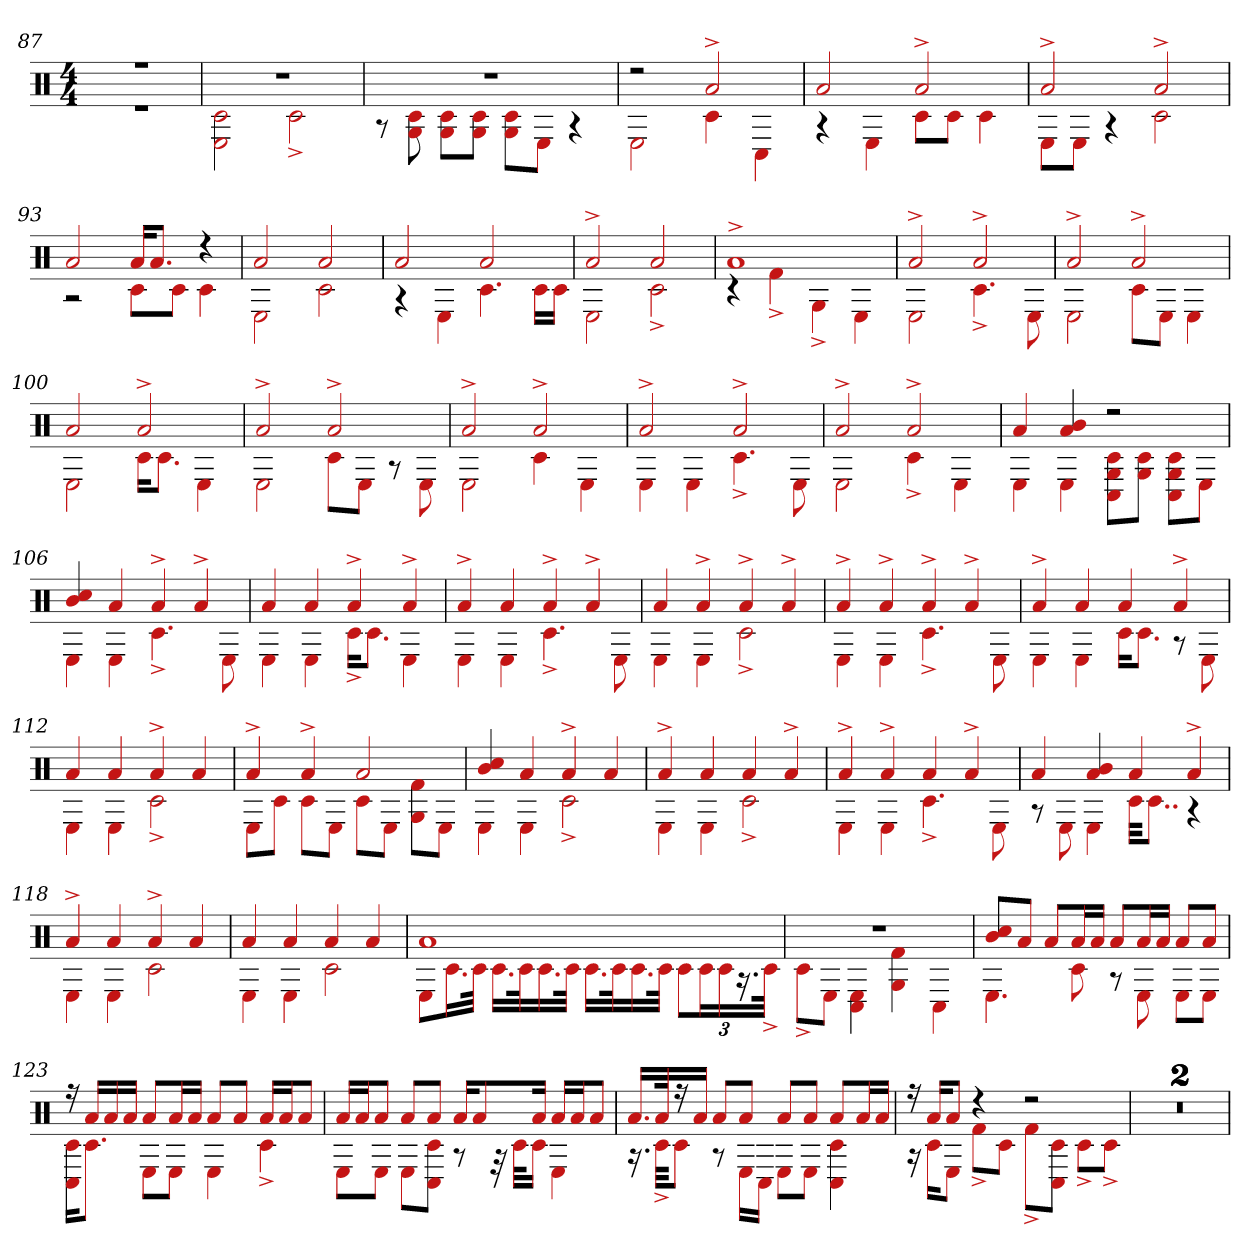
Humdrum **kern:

**kern
*part1
*staff1
*clefX
*k[]
*M4/4
=87
*^
1r	1r
=88	=88
1r	2c# 2E
.	2c#^
=89	=89
1r	8r
.	8G 8c#
.	8c# 8GL
.	8c# 8GJ
.	8G 8c#L
.	8EJ
.	4r
=90	=90
2r	2E
2a^	4c#
.	4C#
=91	=91
2a	4r
.	4E
2a^	8c#L
.	8c#J
.	4c#
=92	=92
2a^	8EL
.	8EJ
.	4r
2a^	2c#
=93	=93
2a	2r
16aKL	8c#L
8.aJ	.
.	8c#J
4r	4c#
=94	=94
2a	2E
2a	2c#
=95	=95
2a	4r
.	4E
2a	4.c#
.	16c#LL
.	16c#JJ
=96	=96
2a^	2E
2a	2c#^
=97	=97
1a^	4r
.	4f#^
.	4G^
.	4E
=98	=98
2a^	2E
2a^	4.c#^
.	8E
=99	=99
2a^	2E
2a^	8c#L
.	8EJ
.	4E
=100	=100
2a	2E
2a^	16c#KL
.	8.c#J
.	4E
=101	=101
2a^	2E
2a^	8c#L
.	8EJ
.	8r
.	8E
=102	=102
2a^	2E
2a^	4c#
.	4E
=103	=103
2a^	4E
.	4E
2a^	4.c#^
.	8E
=104	=104
2a^	2E
2a^	4c#^
.	4E
=105	=105
4a	4E
4b 4a	4E
2r	8C# 8G 8c#L
.	8G 8c#J
.	8C# 8G 8c#L
.	8EJ
=106	=106
4cc# 4b	4E
4a	4E
4a^	4.c#^
4a^	.
.	8E
=107	=107
4a	4E
4a	4E
4a^	16c#^KL
.	8.c#J
4a^	4E
=108	=108
4a^	4E
4a	4E
4a^	4.c#^
4a^	.
.	8E
=109	=109
4a	4E
4a^	4E
4a^	2c#^
4a^	.
=110	=110
4a^	4E
4a^	4E
4a^	4.c#^
4a^	.
.	8E
=111	=111
4a^	4E
4a	4E
4a	16c#KL
.	8.c#J
4a^	8r
.	8E
=112	=112
4a	4E
4a	4E
4a^	2c#^
4a	.
=113	=113
4a^	8EL
.	8c#J
4a^	8c#L
.	8EJ
2a	8c#L
.	8EJ
.	8f# 8GL
.	8EJ
=114	=114
4cc# 4b	4E
4a	4E
4a^	2c#^
4a	.
=115	=115
4a^	4E
4a	4E
4a	2c#^
4a^	.
=116	=116
4a^	4E
4a^	4E
4a	4.c#^
4a^	.
.	8E
=117	=117
4a	8r
.	8E
4b 4a	4E
4a	32c#KKL
.	8..c#J
4a^	4r
=118	=118
4a^	4E
4a	4E
4a^	2c#
4a	.
=119	=119
4a	4E
4a	4E
4a	2c#
4a	.
=120	=120
1a	8EL
.	16.c#L
.	32c#JJk
.	16.c#LL
.	32c#k
.	16.c#
.	32c#JJk
.	16.c#LL
.	32c#k
.	16.c#
.	32c#JJk
.	12c#L
.	24c#L
.	24c#
.	24.r
.	48c#^JJk
=121	=121
1r	8c#^L
.	8EJ
.	4C# 4E
.	4f# 4G
.	4C#
=122	=122
8cc# 8bL	4.E
8aJ	.
8aL	.
16aL	8c#
16aJJ	.
8aL	8r
16aL	8E
16aJJ	.
8aL	8EL
8aJ	8EJ
=123	=123
16r	16C# 16c#KL
16aLL	8.c#J
16a	.
16aJJ	.
8aL	8EL
16aL	8EJ
16aJJ	.
8aL	4E
8aJ	.
16aLL	4c#^
16aJ	.
8aJ	.
=124	=124
16aLL	8EL
16aJ	.
8aJ	8EJ
8aL	8EL
8aJ	8C# 8c#J
16aKL	8r
8a	.
.	32r
.	32c#KLL
16aJk	16c#JJ
16aLL	4E
16aJ	.
8aJ	.
=125	=125
16.aLL	16.r
32ak	32c#^KKL
16r	8c#J
16aJJ	.
8aL	8r
8aJ	16ELL
.	16C#JJ
8aL	8EL
8aJ	8EJ
8aL	4C# 4c#
16aL	.
16aJJ	.
=126	=126
16r	16r
16aKL	16c#KL
8aJ	8EJ
4r	8f#^L
.	8c#J
2r	8f#^L
.	8c# 8C#J
.	8c#^L
.	8c#^J
=127	=127
1r	1r
=128	=128
1r	1r
*v	*v
=
*-
